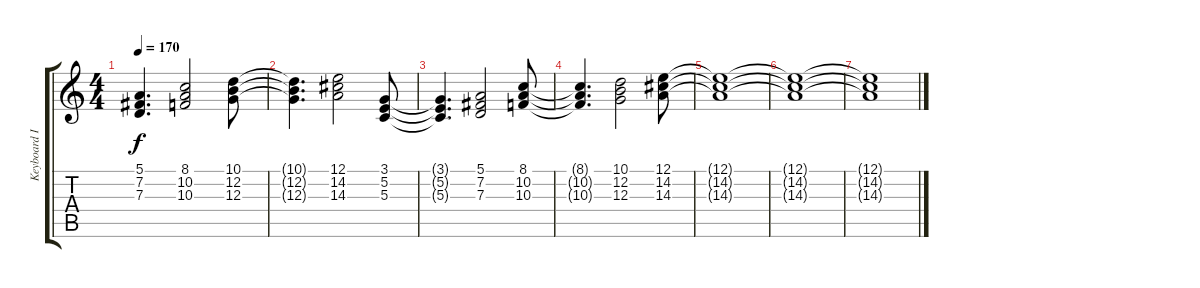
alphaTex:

\track ("Keyboard I" "Keyboard I") {instrument rockorgan}
\staff {score tabs}
\tuning (E4 B3 G3 D3 A2 E2) {hide}
\ts (4 4)
\tempo 170
\clef g2
\ks c
(5.1{t} 7.2{t} 7.3{t}).4{d dy f} (8.1 10.2 10.3).2 (10.1 12.2 12.3).8 |
(10.1{t} 12.2{t} 12.3{t}).4{d} (12.1 14.2 14.3).2 (3.1 5.2 5.3).8 |
(3.1{t} 5.2{t} 5.3{t}).4{d} (5.1 7.2 7.3).2 (8.1 10.2 10.3).8 |
(8.1{t} 10.2{t} 10.3{t}).4{d} (10.1 12.2 12.3).2 (12.1 14.2 14.3).8 |
(12.1{t} 14.2{t} 14.3{t}).1{volume 0} |
(12.1{t} 14.2{t} 14.3{t}).1 |
(12.1{t} 14.2{t} 14.3{t}).1
